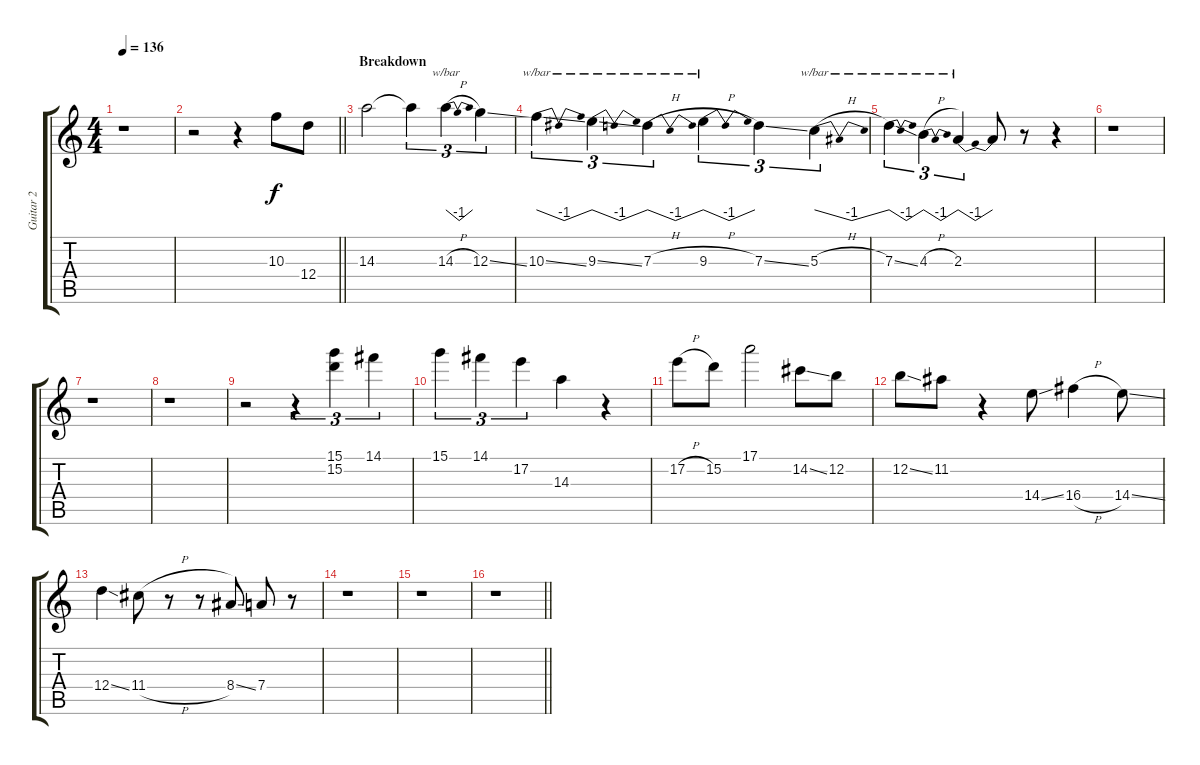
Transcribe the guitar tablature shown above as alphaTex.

\track ("Guitar 2" "Guitar 2") {instrument distortionguitar}
\staff {score tabs}
\tuning (E4 B3 G3 D3 A2 D2) {hide}
\ts (4 4)
\tempo 136
\clef g2
\ks c
r.1{dy f} |
\barLineRight lightlight
r.2 r.4 10.3.8 12.4.8 |
\section ("" "Breakdown")
14.3.2 14.3{t}.4{tu (3 2)} 14.3{h}.4{tu (3 2) tbe (dip default 0 0 30 -4 60 0)} 12.3{ss}.4{tu (3 2)} |
10.3{ss}.4{tu (3 2) tbe (dip default 0 0 30 -4 60 0)} 9.3{ss}.4{tu (3 2) tbe (dip default 0 0 30 -4 60 0)} 7.3{h}.4{tu (3 2) tbe (dip default 0 0 30 -4 60 0)} 9.3{h}.4{tu (3 2) tbe (dip default 0 0 30 -4 60 0)} 7.3{ss}.4{tu (3 2)} 5.3{h}.4{tu (3 2) tbe (dip default 0 0 30 -4 60 0)} |
7.3{ss}.4{tu (3 2) tbe (dip default 0 0 30 -4 60 0)} 4.3{h}.4{tu (3 2) tbe (dip default 0 0 30 -4 60 0)} 2.3.4{tu (3 2) tbe (dip default 0 0 30 -4 60 0)} 2.3{t}.8 r.8 r.4 |
r.1 |
r.1 |
r.1 |
r.2 r.4{tu (3 2)} (15.1 15.2).4{tu (3 2)} 14.1.4{tu (3 2)} |
15.1.4{tu (3 2)} 14.1.4{tu (3 2)} 17.2.4{tu (3 2)} 14.3.4 r.4 |
17.2{h}.8 15.2.8 17.1.2 14.2{ss}.8 12.2.8 |
12.2{ss}.8 11.2.8 r.4 14.4{ss}.8 16.4{h}.4 14.4{ss}.8 |
12.4{ss}.4 11.4{h}.8 r.8 r.8 8.4{ss}.8 7.4.8 r.8 |
r.1 |
r.1 |
\barLineRight lightlight
r.1
